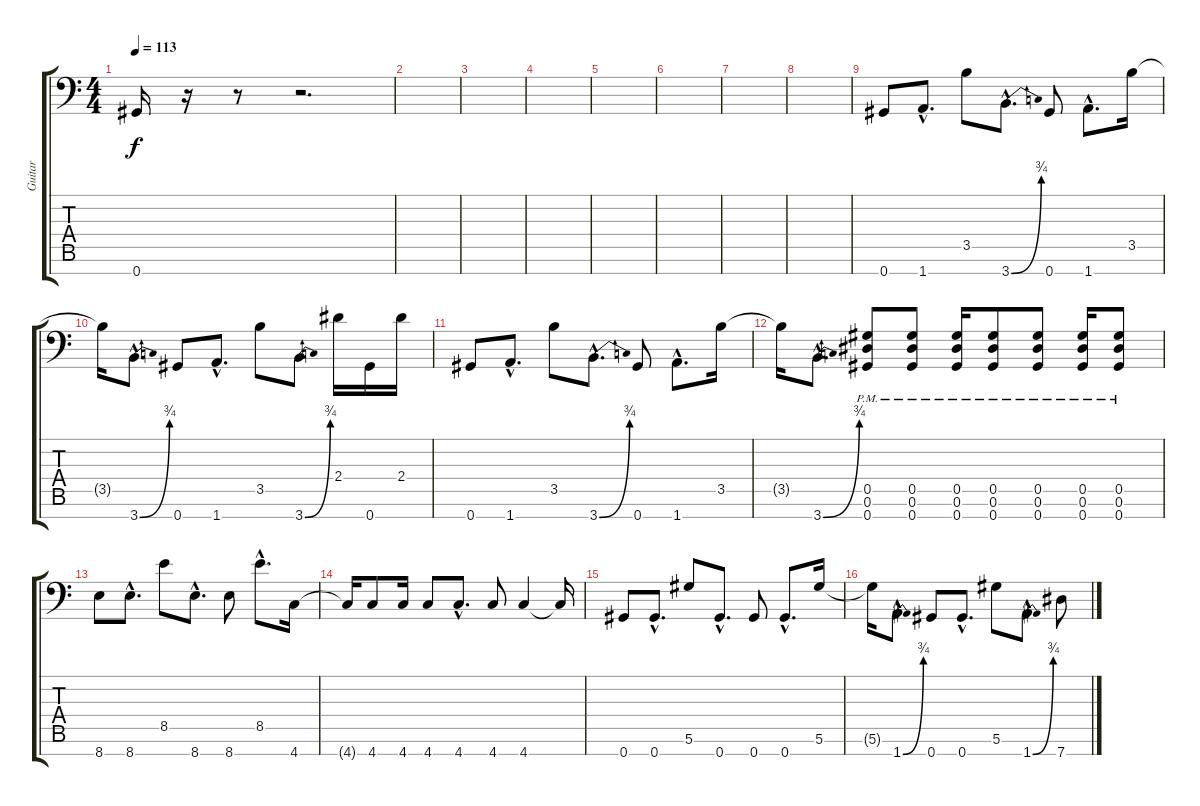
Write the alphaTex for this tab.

\track ("Guitar" "Guitar") {instrument distortionguitar}
\staff {score tabs}
\tuning (Eb4 Bb3 Gb3 Db3 Ab2 Eb2 Ab1) {hide}
\ts (4 4)
\tempo 113
\clef f4
\ks c
0.7.16{dy f} r.16 r.8 r.2{d} |
|
|
|
|
|
|
|
0.7.8 1.7{hac}.8{d} 3.5.8 3.7{be (bend 0 0 60 3) hac}.8{d} 0.7.8 1.7{hac}.8{d} 3.5.16 |
3.5{t}.16 3.7{be (bend 0 0 60 3) hac}.8{d} 0.7.8 1.7{hac}.8{d} 3.5.8 3.7{be (bend 0 0 60 3)}.8 2.4.16 0.7.16 2.4.16 |
0.7.8 1.7{hac}.8{d} 3.5.8 3.7{be (bend 0 0 60 3) hac}.8{d} 0.7.8 1.7{hac}.8{d} 3.5.16 |
3.5{t}.16 3.7{be (bend 0 0 60 3) hac}.8{d} (0.5{pm} 0.6{pm} 0.7{pm}).8 (0.5{pm} 0.6{pm} 0.7{pm}).8 (0.5{pm} 0.6{pm} 0.7{pm}).16 (0.5{pm} 0.6{pm} 0.7{pm}).8 (0.5{pm} 0.6{pm} 0.7{pm}).8 (0.5{pm} 0.6{pm} 0.7{pm}).16 (0.5{pm} 0.6{pm} 0.7{pm}).8 |
8.7.8 8.7{hac}.8{d} 8.5.8 8.7{hac}.8{d} 8.7.8 8.5{hac}.8{d} 4.7.16 |
4.7{t}.16 4.7.8 4.7.16 4.7.8 4.7{hac}.8{d} 4.7.8 4.7.4 4.7{t}.16 |
0.7.8 0.7{hac}.8{d} 5.6.8 0.7{hac}.8{d} 0.7.8 0.7{hac}.8{d} 5.6.16 |
5.6{t}.16 1.7{be (bend 0 0 60 3) hac}.8{d} 0.7.8 0.7{hac}.8{d} 5.6.8 1.7{be (bend 0 0 60 3) hac}.8{d} 7.7.8
